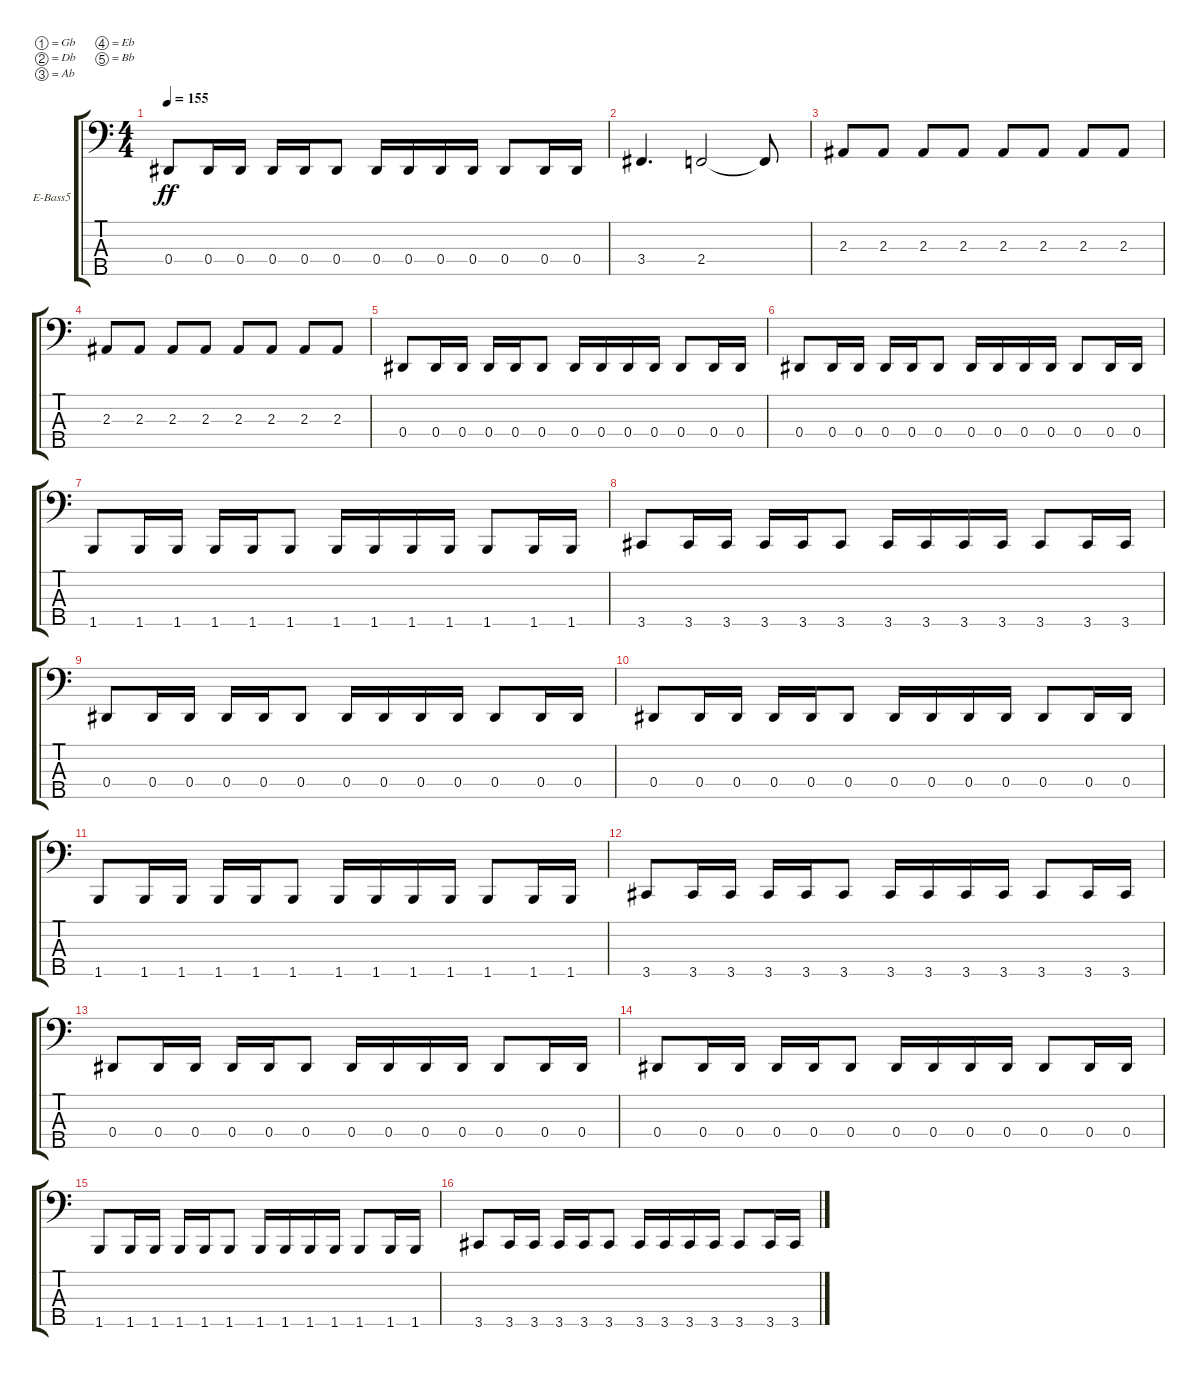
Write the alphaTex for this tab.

\defaultSystemsLayout 4
\bracketExtendMode groupsimilarinstruments
\firstSystemTrackNameOrientation horizontal
\otherSystemsTrackNameOrientation horizontal
\track ("Electric Bass" "E-Bass5") {instrument electricbassfinger}
\staff {score tabs}
\tuning (Gb2 Db2 Ab1 Eb1 Bb0)
\ts (4 4)
\tempo 155
\clef f4
\ks c
0.4.8{dy ff} 0.4.16 0.4.16 0.4.16 0.4.16 0.4.8 0.4.16 0.4.16 0.4.16 0.4.16 0.4.8 0.4.16 0.4.16 |
3.4.4{d} 2.4.2 2.4{t}.8 |
2.3.8 2.3.8 2.3.8 2.3.8 2.3.8 2.3.8 2.3.8 2.3.8 |
2.3.8 2.3.8 2.3.8 2.3.8 2.3.8 2.3.8 2.3.8 2.3.8 |
0.4.8 0.4.16 0.4.16 0.4.16 0.4.16 0.4.8 0.4.16 0.4.16 0.4.16 0.4.16 0.4.8 0.4.16 0.4.16 |
0.4.8 0.4.16 0.4.16 0.4.16 0.4.16 0.4.8 0.4.16 0.4.16 0.4.16 0.4.16 0.4.8 0.4.16 0.4.16 |
1.5.8 1.5.16 1.5.16 1.5.16 1.5.16 1.5.8 1.5.16 1.5.16 1.5.16 1.5.16 1.5.8 1.5.16 1.5.16 |
3.5.8 3.5.16 3.5.16 3.5.16 3.5.16 3.5.8 3.5.16 3.5.16 3.5.16 3.5.16 3.5.8 3.5.16 3.5.16 |
0.4.8 0.4.16 0.4.16 0.4.16 0.4.16 0.4.8 0.4.16 0.4.16 0.4.16 0.4.16 0.4.8 0.4.16 0.4.16 |
0.4.8 0.4.16 0.4.16 0.4.16 0.4.16 0.4.8 0.4.16 0.4.16 0.4.16 0.4.16 0.4.8 0.4.16 0.4.16 |
1.5.8 1.5.16 1.5.16 1.5.16 1.5.16 1.5.8 1.5.16 1.5.16 1.5.16 1.5.16 1.5.8 1.5.16 1.5.16 |
3.5.8 3.5.16 3.5.16 3.5.16 3.5.16 3.5.8 3.5.16 3.5.16 3.5.16 3.5.16 3.5.8 3.5.16 3.5.16 |
0.4.8 0.4.16 0.4.16 0.4.16 0.4.16 0.4.8 0.4.16 0.4.16 0.4.16 0.4.16 0.4.8 0.4.16 0.4.16 |
0.4.8 0.4.16 0.4.16 0.4.16 0.4.16 0.4.8 0.4.16 0.4.16 0.4.16 0.4.16 0.4.8 0.4.16 0.4.16 |
1.5.8 1.5.16 1.5.16 1.5.16 1.5.16 1.5.8 1.5.16 1.5.16 1.5.16 1.5.16 1.5.8 1.5.16 1.5.16 |
3.5.8 3.5.16 3.5.16 3.5.16 3.5.16 3.5.8 3.5.16 3.5.16 3.5.16 3.5.16 3.5.8 3.5.16 3.5.16
